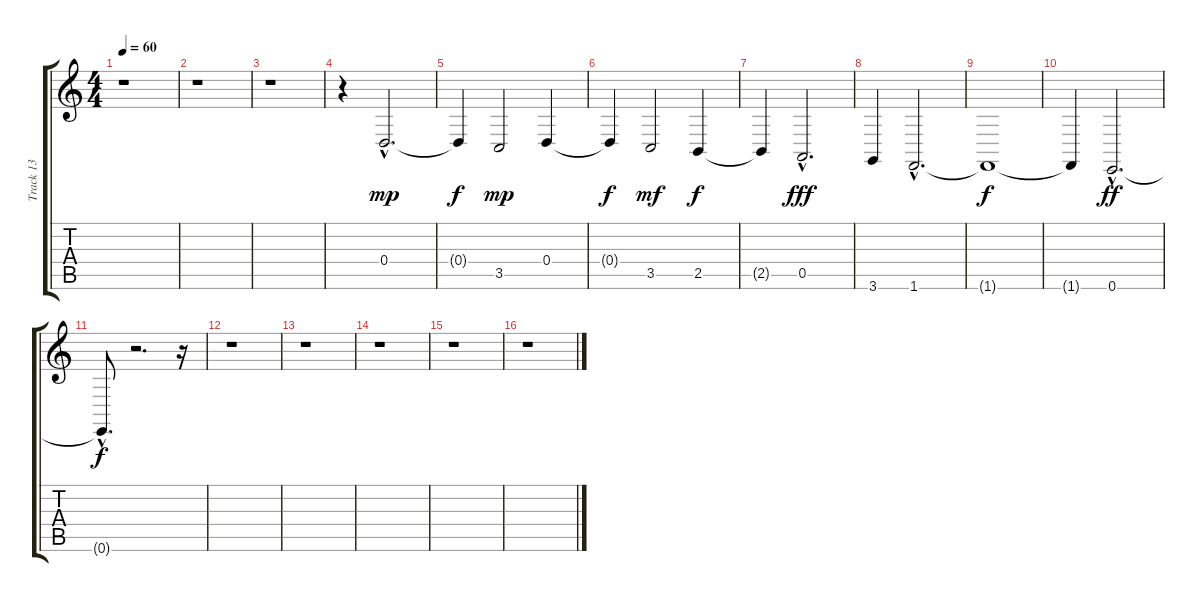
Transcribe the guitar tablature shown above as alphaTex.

\track ("Track 13" "Track 13") {instrument frenchhorn}
\staff {score tabs}
\tuning (E4 B3 G3 D3 A2 E2) {hide}
\ts (4 4)
\tempo 60
\clef g2
\ks c
r.1{dy mp} |
r.1 |
r.1 |
r.4 0.4{hac}.2{d} |
0.4{t}.4{dy f} 3.5.2{dy mp} 0.4.4 |
0.4{t}.4{dy f} 3.5.2{dy mf} 2.5.4{dy f} |
2.5{t}.4 0.5{hac}.2{d dy fff} |
3.6.4 1.6{hac}.2{d} |
1.6{t}.1{dy f} |
1.6{t}.4 0.6{hac}.2{d dy ff} |
0.6{hac t}.8{d dy f} r.2{d} r.16 |
r.1 |
r.1 |
r.1 |
r.1 |
r.1
